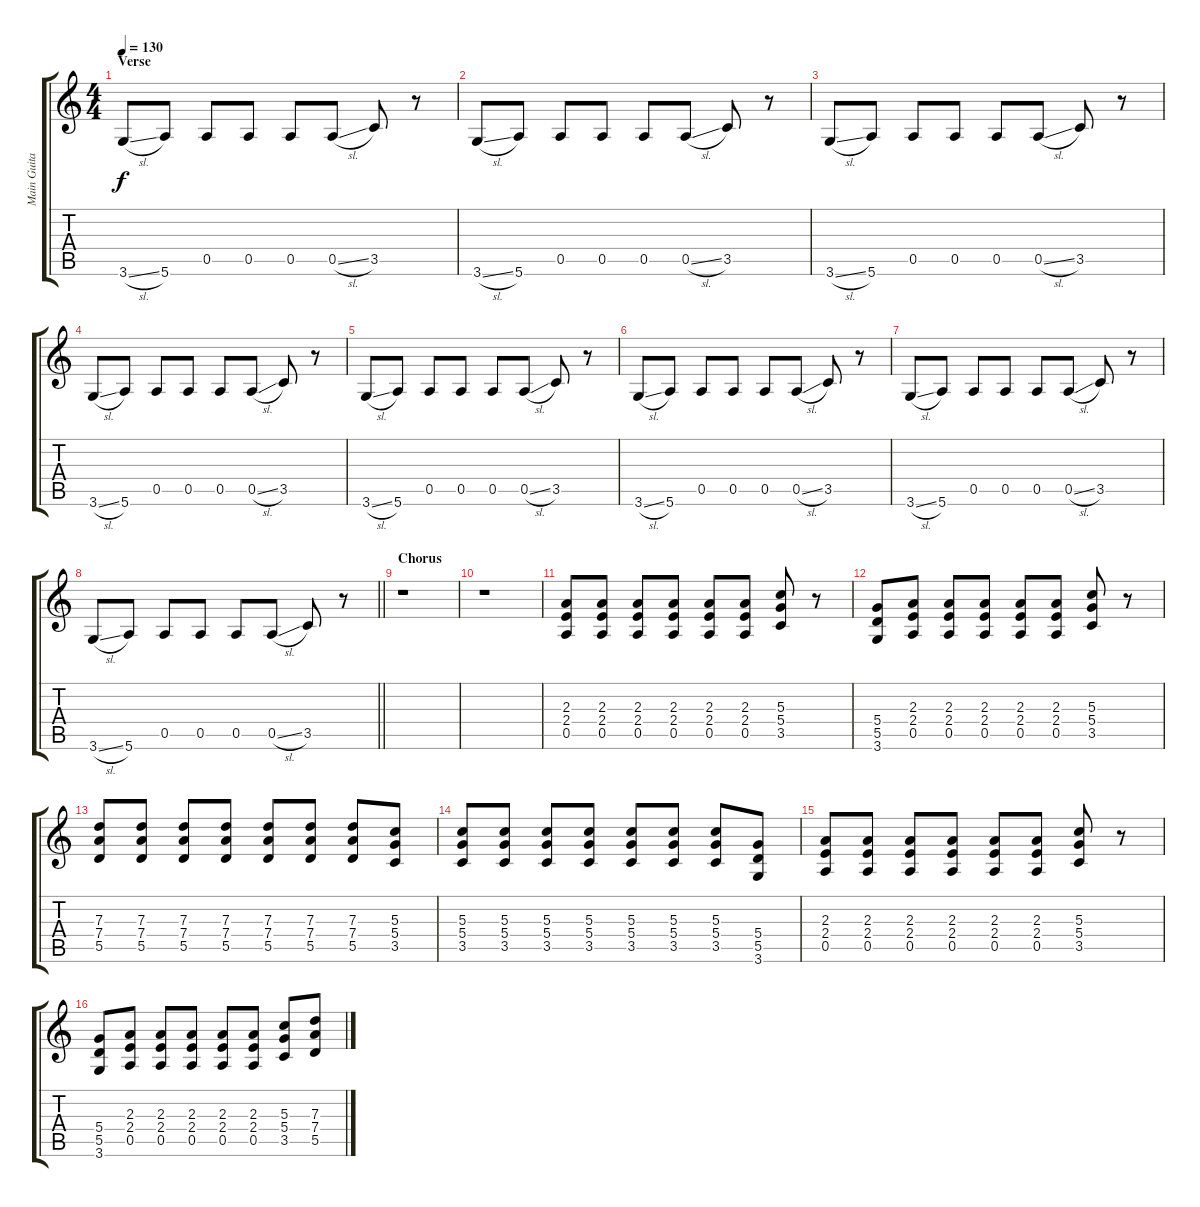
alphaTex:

\track ("Main Guitar" "Main Guita") {instrument distortionguitar}
\staff {score tabs}
\tuning (E4 B3 G3 D3 A2 E2) {hide}
\ts (4 4)
\section ("" "Verse")
\tempo 130
\clef g2
\ks c
3.6{sl}.8{dy f} 5.6.8 0.5.8 0.5.8 0.5.8 0.5{sl}.8 3.5.8 r.8 |
3.6{sl}.8 5.6.8 0.5.8 0.5.8 0.5.8 0.5{sl}.8 3.5.8 r.8 |
3.6{sl}.8 5.6.8 0.5.8 0.5.8 0.5.8 0.5{sl}.8 3.5.8 r.8 |
3.6{sl}.8 5.6.8 0.5.8 0.5.8 0.5.8 0.5{sl}.8 3.5.8 r.8 |
3.6{sl}.8 5.6.8 0.5.8 0.5.8 0.5.8 0.5{sl}.8 3.5.8 r.8 |
3.6{sl}.8 5.6.8 0.5.8 0.5.8 0.5.8 0.5{sl}.8 3.5.8 r.8 |
3.6{sl}.8 5.6.8 0.5.8 0.5.8 0.5.8 0.5{sl}.8 3.5.8 r.8 |
\barLineRight lightlight
3.6{sl}.8 5.6.8 0.5.8 0.5.8 0.5.8 0.5{sl}.8 3.5.8 r.8 |
\section ("" "Chorus")
r.1 |
r.1 |
(2.3 2.4 0.5).8 (2.3 2.4 0.5).8 (2.3 2.4 0.5).8 (2.3 2.4 0.5).8 (2.3 2.4 0.5).8 (2.3 2.4 0.5).8 (5.3 5.4 3.5).8 r.8 |
(5.4 5.5 3.6).8 (2.3 2.4 0.5).8 (2.3 2.4 0.5).8 (2.3 2.4 0.5).8 (2.3 2.4 0.5).8 (2.3 2.4 0.5).8 (5.3 5.4 3.5).8 r.8 |
(7.3 7.4 5.5).8 (7.3 7.4 5.5).8 (7.3 7.4 5.5).8 (7.3 7.4 5.5).8 (7.3 7.4 5.5).8 (7.3 7.4 5.5).8 (7.3 7.4 5.5).8 (5.3 5.4 3.5).8 |
(5.3 5.4 3.5).8 (5.3 5.4 3.5).8 (5.3 5.4 3.5).8 (5.3 5.4 3.5).8 (5.3 5.4 3.5).8 (5.3 5.4 3.5).8 (5.3 5.4 3.5).8 (5.4 5.5 3.6).8 |
(2.3 2.4 0.5).8 (2.3 2.4 0.5).8 (2.3 2.4 0.5).8 (2.3 2.4 0.5).8 (2.3 2.4 0.5).8 (2.3 2.4 0.5).8 (5.3 5.4 3.5).8 r.8 |
(5.4 5.5 3.6).8 (2.3 2.4 0.5).8 (2.3 2.4 0.5).8 (2.3 2.4 0.5).8 (2.3 2.4 0.5).8 (2.3 2.4 0.5).8 (5.3 5.4 3.5).8 (7.3 7.4 5.5).8
